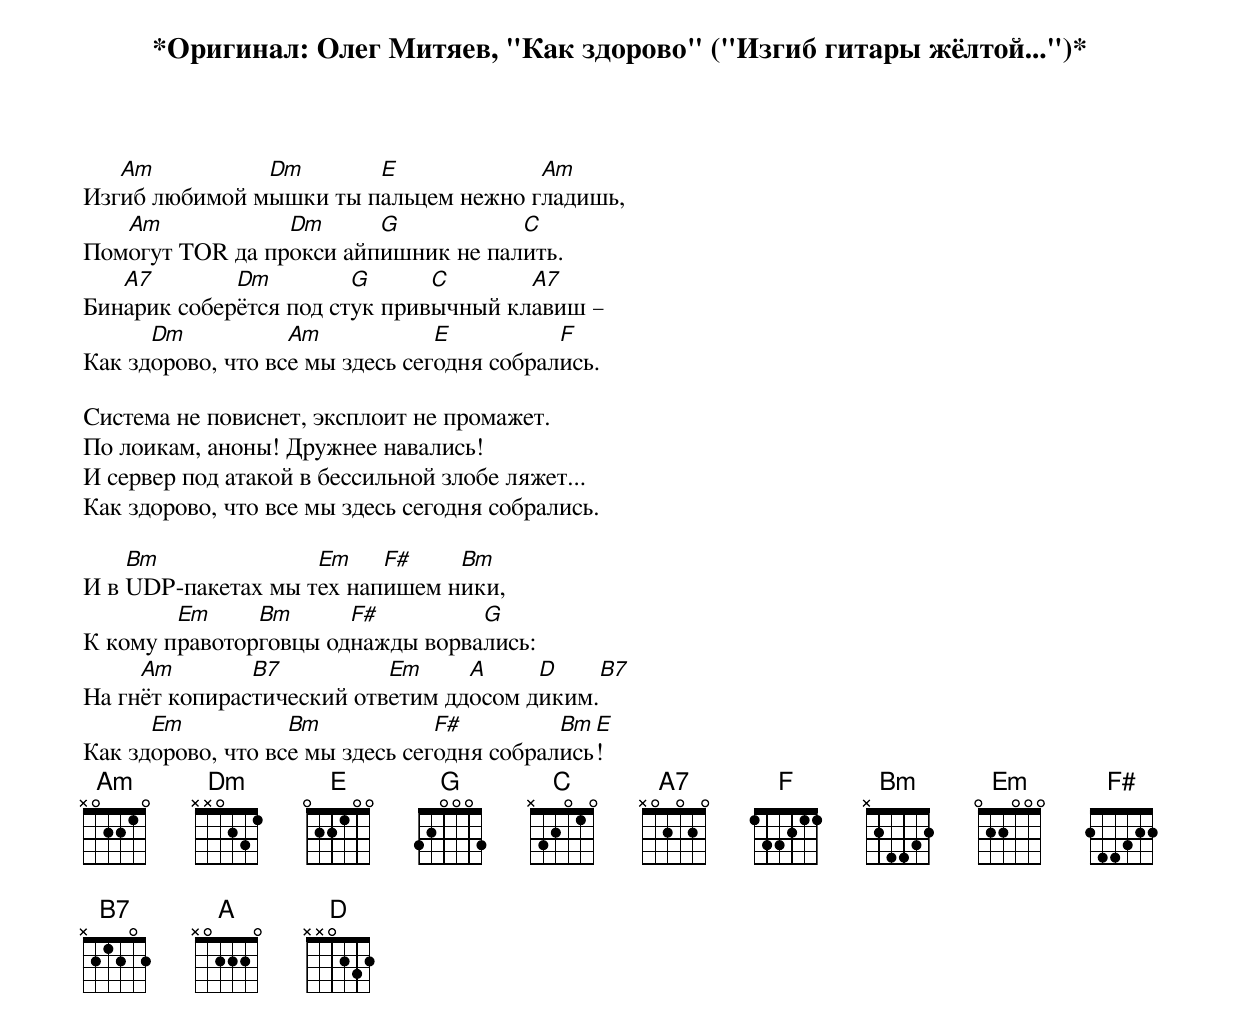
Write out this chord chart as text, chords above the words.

*Оригинал: Олег Митяев, "Как здорово" ("Изгиб гитары жёлтой...")*

   Am          Dm       E             Am
Изгиб любимой мышки ты пальцем нежно гладишь,
   Am            Dm      G           C
Помогут TOR да прокси айпишник не палить.
   A7        Dm         G      C       A7
Бинарик соберётся под стук привычный клавиш –
      Dm           Am            E          F
Как здорово, что все мы здесь сегодня собрались.

Система не повиснет, эксплоит не промажет.
По лоикам, аноны! Дружнее навались!
И сервер под атакой в бессильной злобе ляжет...
Как здорово, что все мы здесь сегодня собрались.

    Bm              Em    F#    Bm
И в UDP-пакетах мы тех напишем ники,
        Em     Bm      F#         G
К кому правоторговцы однажды ворвались:
     Am        B7          Em     A     D     B7
На гнёт копирастический ответим ддосом диким.
      Em           Bm            F#         Bm E
Как здорово, что все мы здесь сегодня собрались!
